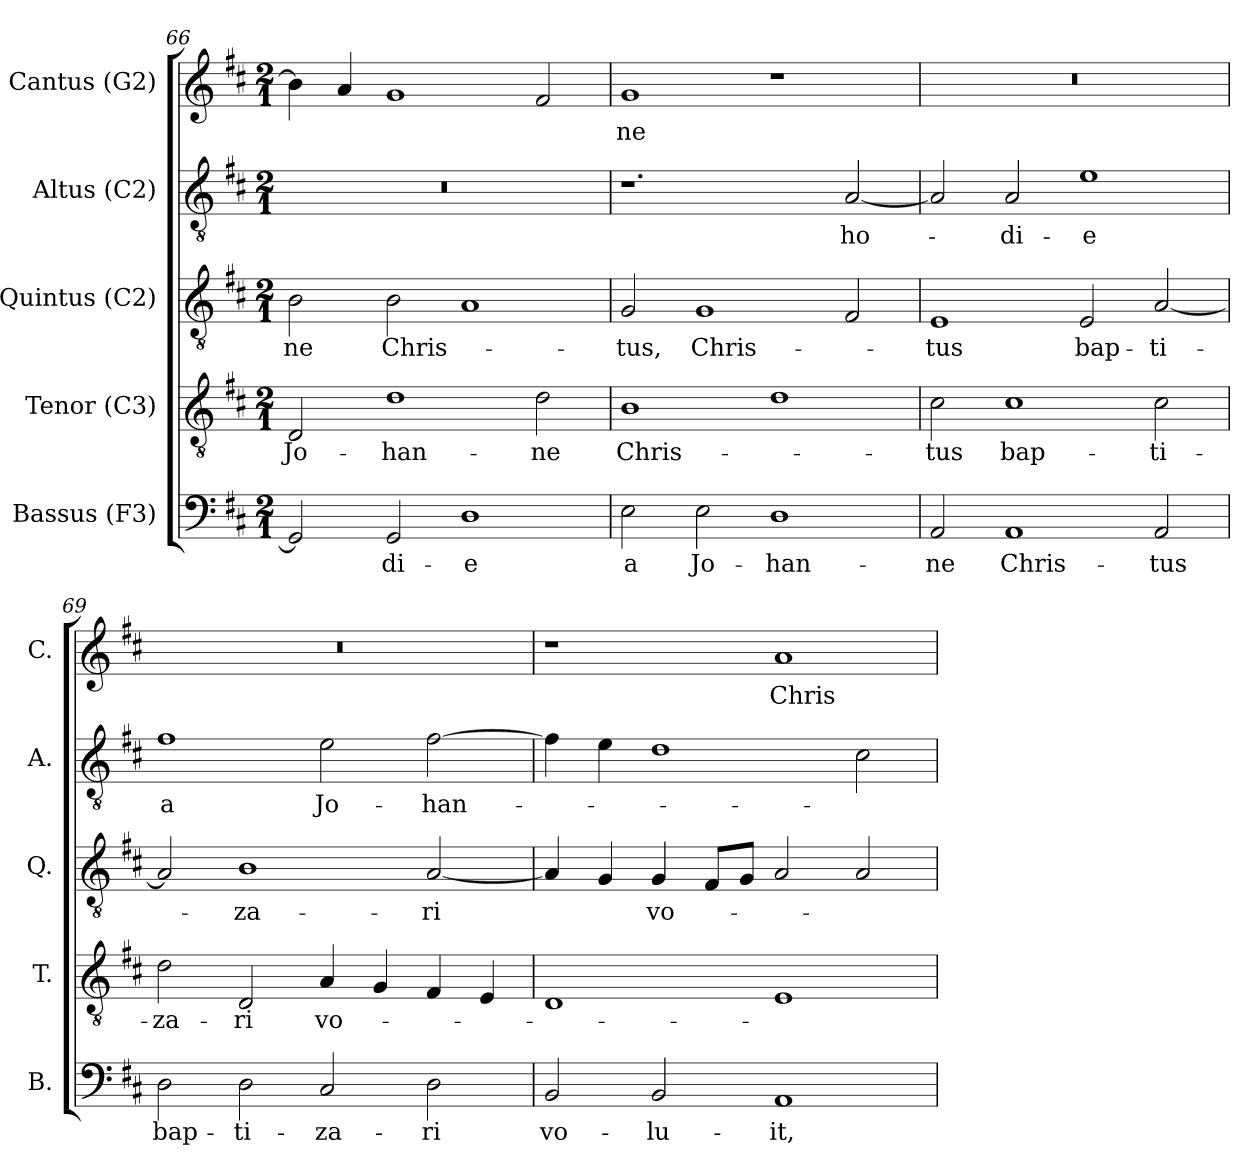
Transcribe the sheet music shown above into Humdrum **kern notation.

**kern	**text	**kern	**text	**kern	**text	**kern	**text	**kern	**text
*part5	*part5	*part4	*part4	*part3	*part3	*part2	*part2	*part1	*part1
*staff5	*staff5	*staff4	*staff4	*staff3	*staff3	*staff2	*staff2	*staff1	*staff1
*I"Bassus (F3)	*	*I"Tenor (C3)	*	*I"Quintus (C2)	*	*I"Altus (C2)	*	*I"Cantus (G2)	*
*I'B.	*	*I'T.	*	*I'Q.	*	*I'A.	*	*I'C.	*
!!LO:LB:g=z
*clefF4	*	*clefGv2	*	*clefGv2	*	*clefGv2	*	*clefG2	*
*	*	*ITrd7c12	*	*ITrd7c12	*	*ITrd7c12	*	*	*
*k[f#c#]	*	*k[f#c#]	*	*k[f#c#]	*	*k[f#c#]	*	*k[f#c#]	*
*D:	*	*D:	*	*D:	*	*D:	*	*D:	*
*M2/1	*	*M2/1	*	*M2/1	*	*M2/1	*	*M2/1	*
=66	=66	=66	=66	=66	=66	=66	=66	=66	=66
!	!	!	!LO:LY:b:color=#000000	!	!	!	!	!	!
!	!	!	!	!	!LO:LY:b:color=#000000	!LO:N:vis=1	!	!	!
2GGi/]	.	2DDi/	Jo-	2BBi\	-ne	0r	.	4bi\]	.
.	.	.	.	.	.	.	.	4ai/	.
!	!LO:LY:b:color=#000000	!	!	!	!	!	!	!	!
!	!	!	!LO:LY:b:color=#000000	!	!	!	!	!	!
!	!	!	!	!	!LO:LY:b:color=#000000	!	!	!	!
2GGi/	-di-	1Di	-han-	2BBi\	Chris-	.	.	1gi	.
!	!LO:LY:b:color=#000000	!	!	!	!	!	!	!	!
1Di	-e	.	.	1AAi	.	.	.	.	.
!	!	!	!LO:LY:b:color=#000000	!	!	!	!	!	!
.	.	2Di\	-ne	.	.	.	.	2f#i/	.
=67	=67	=67	=67	=67	=67	=67	=67	=67	=67
!	!LO:LY:b:color=#000000	!	!	!	!	!	!	!	!
!	!	!	!LO:LY:b:color=#000000	!	!	!	!	!	!
!	!	!	!	!	!LO:LY:b:color=#000000	!	!	!	!
!	!	!	!	!	!	!	!	!	!LO:LY:b:color=#000000
2Ei\	a	1BBi	Chris-	2GGi/	-tus,	1.r	.	1gi	-ne
!	!LO:LY:b:color=#000000	!	!	!	!	!	!	!	!
!	!	!	!	!	!LO:LY:b:color=#000000	!	!	!	!
2Ei\	Jo-	.	.	1GGi	Chris-	.	.	.	.
!	!LO:LY:b:color=#000000	!	!	!	!	!	!	!	!
1Di	-han-	1Di	.	.	.	.	.	1r	.
!	!	!	!	!	!	!	!LO:LY:b:color=#000000	!	!
.	.	.	.	2FF#i/	.	[2AAi/	ho-	.	.
=68	=68	=68	=68	=68	=68	=68	=68	=68	=68
!	!LO:LY:b:color=#000000	!	!	!	!	!	!	!	!
!	!	!	!LO:LY:b:color=#000000	!	!	!	!	!	!
!	!	!	!	!	!LO:LY:b:color=#000000	!	!	!LO:N:vis=1	!
2AAi/	-ne	2C#i\	-tus	1EEi	-tus	2AAi/]	.	0r	.
!	!LO:LY:b:color=#000000	!	!	!	!	!	!	!	!
!	!	!	!LO:LY:b:color=#000000	!	!	!	!	!	!
!	!	!	!	!	!	!	!LO:LY:b:color=#000000	!	!
1AAi	Chris-	1C#i	bap-	.	.	2AAi/	-di-	.	.
!	!	!	!	!	!LO:LY:b:color=#000000	!	!	!	!
!	!	!	!	!	!	!	!LO:LY:b:color=#000000	!	!
.	.	.	.	2EEi/	bap-	1Ei	-e	.	.
!	!LO:LY:b:color=#000000	!	!	!	!	!	!	!	!
!	!	!	!LO:LY:b:color=#000000	!	!	!	!	!	!
!	!	!	!	!	!LO:LY:b:color=#000000	!	!	!	!
2AAi/	-tus	2C#i\	-ti-	[2AAi/	-ti-	.	.	.	.
=69	=69	=69	=69	=69	=69	=69	=69	=69	=69
!	!LO:LY:b:color=#000000	!	!	!	!	!	!	!	!
!	!	!	!LO:LY:b:color=#000000	!	!	!	!	!	!
!	!	!	!	!	!	!	!LO:LY:b:color=#000000	!LO:N:vis=1	!
2Di\	bap-	2Di\	-za-	2AAi/]	.	1F#i	a	0r	.
!	!LO:LY:b:color=#000000	!	!	!	!	!	!	!	!
!	!	!	!LO:LY:b:color=#000000	!	!	!	!	!	!
!	!	!	!	!	!LO:LY:b:color=#000000	!	!	!	!
2Di\	-ti-	2DDi/	-ri	1BBi	-za-	.	.	.	.
!	!LO:LY:b:color=#000000	!	!	!	!	!	!	!	!
!	!	!	!LO:LY:b:color=#000000	!	!	!	!	!	!
!	!	!	!	!	!	!	!LO:LY:b:color=#000000	!	!
2C#i/	-za-	4AAi/	vo-	.	.	2Ei\	Jo-	.	.
.	.	4GGi/	.	.	.	.	.	.	.
!	!LO:LY:b:color=#000000	!	!	!	!	!	!	!	!
!	!	!	!	!	!LO:LY:b:color=#000000	!	!	!	!
!	!	!	!	!	!	!	!LO:LY:b:color=#000000	!	!
2Di\	-ri	4FF#i/	.	[2AAi/	-ri	[2F#i\	-han-	.	.
.	.	4EEi/	.	.	.	.	.	.	.
!!LO:LB:g=z
=70	=70	=70	=70	=70	=70	=70	=70	=70	=70
!	!LO:LY:b:color=#000000	!	!	!	!	!	!	!	!
2BBi/	vo-	1DDi	.	4AAi/]	.	4F#i\]	.	1r	.
.	.	.	.	4GGi/	.	4Ei\	.	.	.
!	!LO:LY:b:color=#000000	!	!	!	!	!	!	!	!
!	!	!	!	!	!LO:LY:b:color=#000000	!	!	!	!
2BBi/	-lu-	.	.	4GGi/	vo-	1Di	.	.	.
.	.	.	.	8FF#i/L	.	.	.	.	.
.	.	.	.	8GGi/J	.	.	.	.	.
!	!LO:LY:b:color=#000000	!	!	!	!	!	!	!	!
!	!	!	!	!	!	!	!	!	!LO:LY:b:color=#000000
1AAi	-it,	1EEi	.	2AAi/	.	.	.	1ai	Chris-
.	.	.	.	2AAi/	.	2C#i\	.	.	.
=	=	=	=	=	=	=	=	=	=
*-	*-	*-	*-	*-	*-	*-	*-	*-	*-
